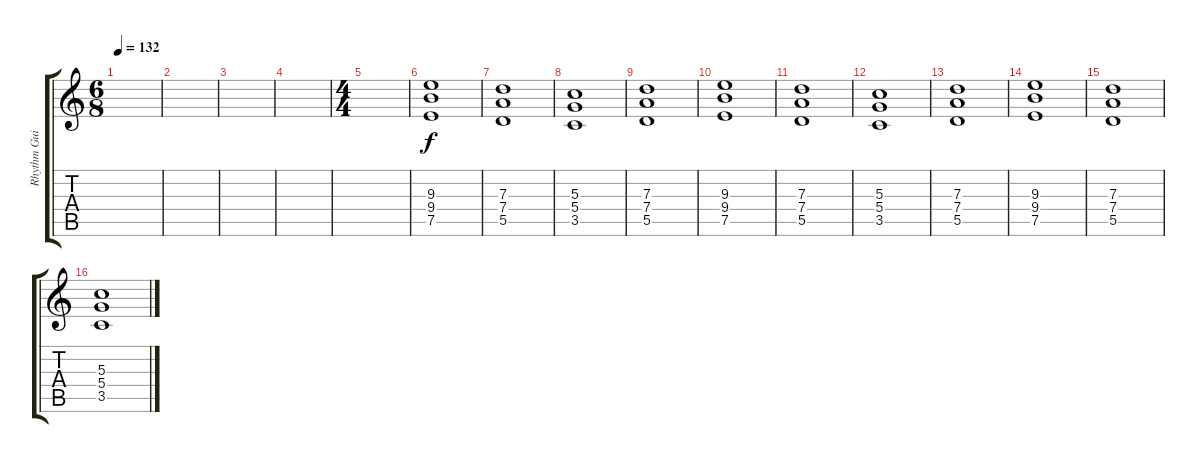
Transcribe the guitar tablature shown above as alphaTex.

\track ("Rhythm Guitar(s)" "Rhythm Gui") {instrument overdrivenguitar}
\staff {score tabs}
\tuning (E4 B3 G3 D3 A2 E2) {hide}
\ts (6 8)
\tempo 132
\clef g2
\ks c
|
|
|
|
\ts (4 4)
|
(9.3 9.4 7.5).1 |
(7.3 7.4 5.5).1 |
(5.3 5.4 3.5).1 |
(7.3 7.4 5.5).1 |
(9.3 9.4 7.5).1 |
(7.3 7.4 5.5).1 |
(5.3 5.4 3.5).1 |
(7.3 7.4 5.5).1 |
(9.3 9.4 7.5).1 |
(7.3 7.4 5.5).1 |
(5.3 5.4 3.5).1
